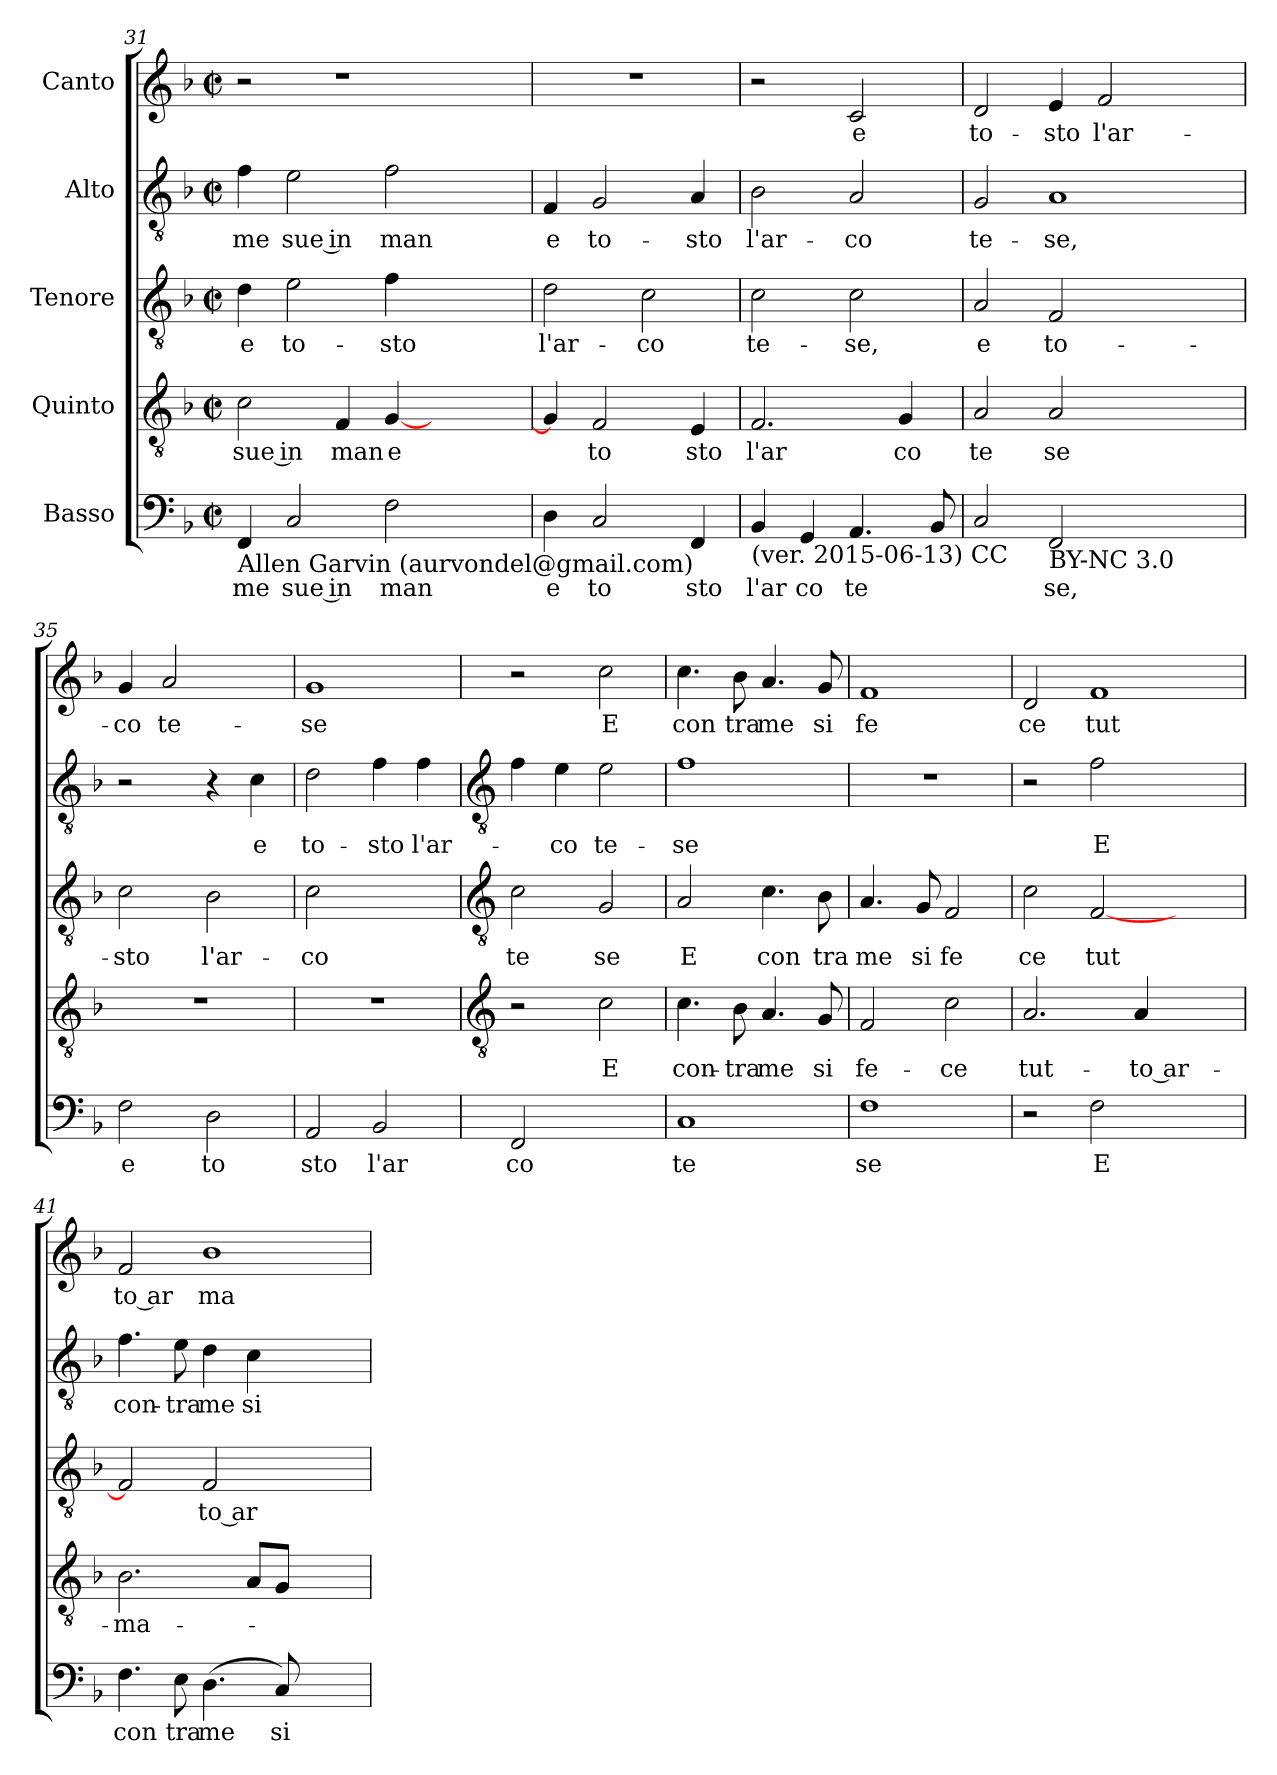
**kern	**text	**kern	**text	**kern	**text	**kern	**text	**kern	**text
*part5	*part5	*part4	*part4	*part3	*part3	*part2	*part2	*part1	*part1
*staff5	*staff5	*staff4	*staff4	*staff3	*staff3	*staff2	*staff2	*staff1	*staff1
*I"Basso	*	*I"Quinto	*	*I"Tenore	*	*I"Alto	*	*I"Canto	*
!!LO:LB:g=z
*clefF4	*	*clefGv2	*	*clefGv2	*	*clefGv2	*	*clefG2	*
*k[b-]	*	*k[b-]	*	*k[b-]	*	*k[b-]	*	*k[b-]	*
*F:	*	*F:	*	*F:	*	*F:	*	*F:	*
*M2/2	*	*M2/2	*	*M2/2	*	*M2/2	*	*M2/2	*
*met(c|)	*	*met(c|)	*	*met(c|)	*	*met(c|)	*	*met(c|)	*
=31	=31	=31	=31	=31	=31	=31	=31	=31	=31
!LO:TX:b:t=Allen Garvin (aurvondel@gmail.com)	!	!	!	!	!	!	!	!	!
!	!LO:LY:b	!	!LO:LY:b	!	!LO:LY:b	!	!LO:LY:b	!	!
4FF/	me	2c\	sue in	4d\	e	4f\	-me	2r	.
!	!LO:LY:b	!	!	!	!LO:LY:b	!	!LO:LY:b	!	!
2C/	sue in	.	.	2e\	to-	2e\	sue in	.	.
!	!	!	!LO:LY:b	!	!	!	!	!	!
.	.	4F/	man	.	.	.	.	1r	.
!	!LO:LY:b	!	!LO:LY:b	!	!LO:LY:b	!	!LO:LY:b	!	!
2F\	man	[4G/	e	4f\	-sto	2f\	man	.	.
.	.	2ryy	.	2ryy	.	.	.	.	.
4ryy	.	.	.	.	.	4ryy	.	.	.
=32	=32	=32	=32	=32	=32	=32	=32	=32	=32
!	!LO:LY:b	!	!	!	!LO:LY:b	!	!LO:LY:b	!	!
4D\	e	4G/]	.	2d\	l'ar-	4F/	e	1r	.
!	!LO:LY:b	!	!LO:LY:b	!	!	!	!LO:LY:b	!	!
2C/	to	2F/	to	.	.	2G/	to-	.	.
!	!	!	!	!	!LO:LY:b	!	!	!	!
.	.	.	.	2c\	-co	.	.	.	.
!	!LO:LY:b	!	!LO:LY:b	!	!	!	!LO:LY:b	!	!
4FF/	sto	4E/	sto	.	.	4A/	-sto	.	.
=33	=33	=33	=33	=33	=33	=33	=33	=33	=33
!LO:TX:b:t=(ver. 2015-06-13) CC	!	!	!	!	!	!	!	!	!
!	!LO:LY:b	!	!LO:LY:b	!	!LO:LY:b	!	!LO:LY:b	!	!
4BB-/	l'ar	2.F/	l'ar	2c\	te-	2B-\	l'ar-	2r	.
!	!LO:LY:b	!	!	!	!	!	!	!	!
4GG/	co	.	.	.	.	.	.	.	.
!	!LO:LY:b	!	!	!	!LO:LY:b	!	!LO:LY:b	!	!LO:LY:b
4.AA/	te	.	.	2c\	-se,	2A/	-co	2c/	e
!	!	!	!LO:LY:b	!	!	!	!	!	!
.	.	4G/	co	.	.	.	.	.	.
8BB-/	.	.	.	.	.	.	.	.	.
=34	=34	=34	=34	=34	=34	=34	=34	=34	=34
!	!	!	!LO:LY:b	!	!LO:LY:b	!	!LO:LY:b	!	!LO:LY:b
2C/	.	2A/	te	2A/	e	2G/	te-	2d/	to-
!LO:TX:b:t=BY-NC 3.0	!	!	!	!	!	!	!	!	!
!	!LO:LY:b	!	!LO:LY:b	!	!LO:LY:b	!	!LO:LY:b	!	!LO:LY:b
2FF/	se,	2A/	se	2F/	to-	1A	-se,	4e/	-sto
!	!	!	!	!	!	!	!	!	!LO:LY:b
.	.	.	.	.	.	.	.	2f/	l'ar-
2ryy	.	2ryy	.	2ryy	.	.	.	.	.
.	.	.	.	.	.	.	.	4ryy	.
=35	=35	=35	=35	=35	=35	=35	=35	=35	=35
!	!LO:LY:b	!	!	!	!LO:LY:b	!	!	!	!LO:LY:b
2F\	e	1r	.	2c\	-sto	2r	.	4g/	-co
!	!	!	!	!	!	!	!	!	!LO:LY:b
.	.	.	.	.	.	.	.	2a/	te-
!	!LO:LY:b	!	!	!	!LO:LY:b	!	!	!	!
2D\	to	.	.	2B-\	l'ar-	4r	.	.	.
!	!	!	!	!	!	!	!LO:LY:b	!	!
.	.	.	.	.	.	4c\	e	4ryy	.
!!LO:LB:g=z
=36	=36	=36	=36	=36	=36	=36	=36	=36	=36
!	!LO:LY:b	!	!	!	!LO:LY:b	!	!LO:LY:b	!	!LO:LY:b
2AA/	sto	1r	.	2c\	-co	2d\	to-	1g	-se
!	!LO:LY:b	!	!	!	!	!	!LO:LY:b	!	!
2BB-/	l'ar	.	.	2ryy	.	4f\	-sto	.	.
!	!	!	!	!	!	!	!LO:LY:b	!	!
.	.	.	.	.	.	4f\	l'ar-	.	.
!!LO:LB:g=z
=37	=37	=37	=37	=37	=37	=37	=37	=37	=37
*	*	*clefGv2	*	*clefGv2	*	*clefGv2	*	*	*
!	!LO:LY:b	!	!	!	!LO:LY:b	!	!	!	!
2FF/	co	2r	.	2c\	te	4f\	.	2r	.
!	!	!	!	!	!	!	!LO:LY:b	!	!
.	.	.	.	.	.	4e\	-co	.	.
!	!	!	!LO:LY:b	!	!LO:LY:b	!	!LO:LY:b	!	!LO:LY:b
2ryy	.	2c\	E	2G/	se	2e\	te-	2cc\	E
!!LO:LB:g=z
=38	=38	=38	=38	=38	=38	=38	=38	=38	=38
!	!LO:LY:b	!	!LO:LY:b	!	!LO:LY:b	!	!LO:LY:b	!	!LO:LY:b
1C	te	4.c\	con-	2A/	E	1f	-se	4.cc\	con
!	!	!	!LO:LY:b	!	!	!	!	!	!LO:LY:b
.	.	8B-\	-tra	.	.	.	.	8b-\	tra
!	!	!	!LO:LY:b	!	!LO:LY:b	!	!	!	!LO:LY:b
.	.	4.A/	me	4.c\	con	.	.	4.a/	me
!	!	!	!LO:LY:b	!	!LO:LY:b	!	!	!	!LO:LY:b
.	.	8G/	si	8B-\	tra	.	.	8g/	si
=39	=39	=39	=39	=39	=39	=39	=39	=39	=39
!	!LO:LY:b	!	!LO:LY:b	!	!LO:LY:b	!	!	!	!LO:LY:b
1F	se	2F/	fe-	4.A/	me	1r	.	1f	fe
!	!	!	!	!	!LO:LY:b	!	!	!	!
.	.	.	.	8G/	si	.	.	.	.
!	!	!	!LO:LY:b	!	!LO:LY:b	!	!	!	!
.	.	2c\	-ce	2F/	fe	.	.	.	.
=40	=40	=40	=40	=40	=40	=40	=40	=40	=40
!	!	!	!LO:LY:b	!	!LO:LY:b	!	!	!	!LO:LY:b
2r	.	2.A/	tut-	2c\	ce	2r	.	2d/	ce
!	!LO:LY:b	!	!	!	!LO:LY:b	!	!LO:LY:b	!	!LO:LY:b
2F\	E	.	.	[2F/	tut	2f\	E	1f	tut
!	!	!	!LO:LY:b	!	!	!	!	!	!
.	.	4A/	-to ar-	.	.	.	.	.	.
2ryy	.	2ryy	.	2ryy	.	2ryy	.	.	.
=41	=41	=41	=41	=41	=41	=41	=41	=41	=41
!	!LO:LY:b	!	!LO:LY:b	!	!	!	!LO:LY:b	!	!LO:LY:b
4.F\	con	2.B-\	-ma-	2F/]	.	4.f\	con-	2f/	to ar
!	!LO:LY:b	!	!	!	!	!	!LO:LY:b	!	!
8E\	tra	.	.	.	.	8e\	-tra	.	.
!	!LO:LY:b	!	!	!	!LO:LY:b	!	!LO:LY:b	!	!LO:LY:b
(>4.D\	me	.	.	2F/	to ar	4d\	me	1b-	ma
!	!	!	!	!	!	!	!LO:LY:b	!	!
.	.	8A/L	.	.	.	4c\	si	.	.
!	!LO:LY:b	!	!	!	!	!	!	!	!
8C/)	si	8G/J	.	.	.	.	.	.	.
2ryy	.	2ryy	.	2ryy	.	2ryy	.	.	.
=	=	=	=	=	=	=	=	=	=
*-	*-	*-	*-	*-	*-	*-	*-	*-	*-
